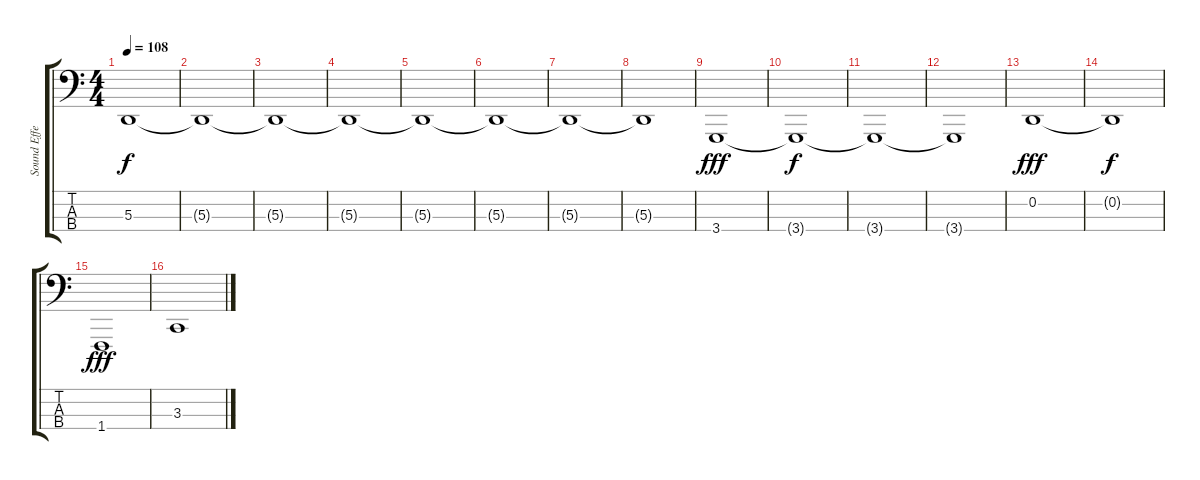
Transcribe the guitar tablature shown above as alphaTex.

\track ("Sound Effect" "Sound Effe") {instrument pad8sweep}
\staff {score tabs}
\tuning (G2 D2 A1 E1) {hide}
\ts (4 4)
\tempo 108
\clef f4
\ks c
5.3{t}.1{dy f} |
5.3{t}.1 |
5.3{t}.1 |
5.3{t}.1 |
5.3{t}.1 |
5.3{t}.1 |
5.3{t}.1 |
5.3{t}.1 |
3.4.1{dy fff} |
3.4{t}.1{dy f} |
3.4{t}.1 |
3.4{t}.1 |
0.2.1{dy fff} |
0.2{t}.1{dy f} |
1.4.1{dy fff} |
3.3.1
